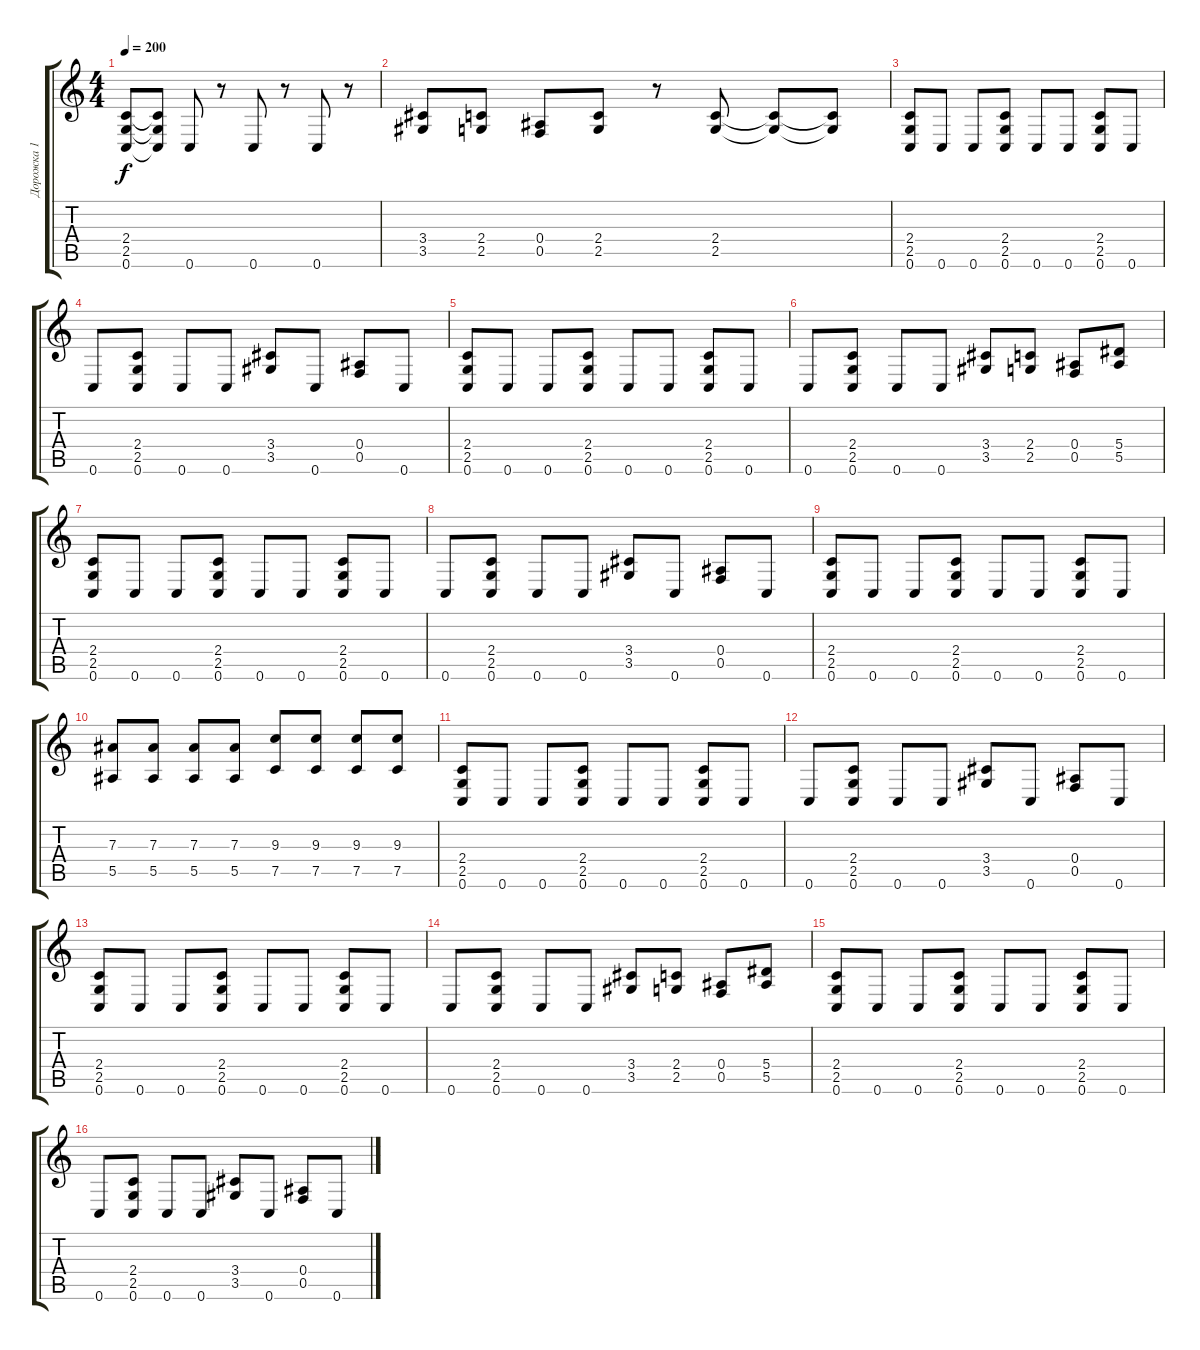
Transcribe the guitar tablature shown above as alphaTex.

\track ("Дорожка 1" "Дорожка 1") {instrument distortionguitar}
\staff {score tabs}
\tuning (C4 G3 Eb3 Bb2 F2 C2) {hide}
\ts (4 4)
\tempo 200
\clef g2
\ks c
(2.4 2.5 0.6).8{dy f} (2.4{t} 2.5{t} 0.6{t}).8 0.6.8 r.8 0.6.8 r.8 0.6.8 r.8 |
(3.4 3.5).8 (2.4 2.5).8 (0.4 0.5).8 (2.4 2.5).8 r.8 (2.4 2.5).8 (2.4{t} 2.5{t}).8 (2.4{t} 2.5{t}).8 |
(2.4 2.5 0.6).8 0.6.8 0.6.8 (2.4 2.5 0.6).8 0.6.8 0.6.8 (2.4 2.5 0.6).8 0.6.8 |
0.6.8 (2.4 2.5 0.6).8 0.6.8 0.6.8 (3.4 3.5).8 0.6.8 (0.4 0.5).8 0.6.8 |
(2.4 2.5 0.6).8 0.6.8 0.6.8 (2.4 2.5 0.6).8 0.6.8 0.6.8 (2.4 2.5 0.6).8 0.6.8 |
0.6.8 (2.4 2.5 0.6).8 0.6.8 0.6.8 (3.4 3.5).8 (2.4 2.5).8 (0.4 0.5).8 (5.4 5.5).8 |
(2.4 2.5 0.6).8 0.6.8 0.6.8 (2.4 2.5 0.6).8 0.6.8 0.6.8 (2.4 2.5 0.6).8 0.6.8 |
0.6.8 (2.4 2.5 0.6).8 0.6.8 0.6.8 (3.4 3.5).8 0.6.8 (0.4 0.5).8 0.6.8 |
(2.4 2.5 0.6).8 0.6.8 0.6.8 (2.4 2.5 0.6).8 0.6.8 0.6.8 (2.4 2.5 0.6).8 0.6.8 |
(7.3 5.5).8 (7.3 5.5).8 (7.3 5.5).8 (7.3 5.5).8 (9.3 7.5).8 (9.3 7.5).8 (9.3 7.5).8 (9.3 7.5).8 |
(2.4 2.5 0.6).8 0.6.8 0.6.8 (2.4 2.5 0.6).8 0.6.8 0.6.8 (2.4 2.5 0.6).8 0.6.8 |
0.6.8 (2.4 2.5 0.6).8 0.6.8 0.6.8 (3.4 3.5).8 0.6.8 (0.4 0.5).8 0.6.8 |
(2.4 2.5 0.6).8 0.6.8 0.6.8 (2.4 2.5 0.6).8 0.6.8 0.6.8 (2.4 2.5 0.6).8 0.6.8 |
0.6.8 (2.4 2.5 0.6).8 0.6.8 0.6.8 (3.4 3.5).8 (2.4 2.5).8 (0.4 0.5).8 (5.4 5.5).8 |
(2.4 2.5 0.6).8 0.6.8 0.6.8 (2.4 2.5 0.6).8 0.6.8 0.6.8 (2.4 2.5 0.6).8 0.6.8 |
0.6.8 (2.4 2.5 0.6).8 0.6.8 0.6.8 (3.4 3.5).8 0.6.8 (0.4 0.5).8 0.6.8
